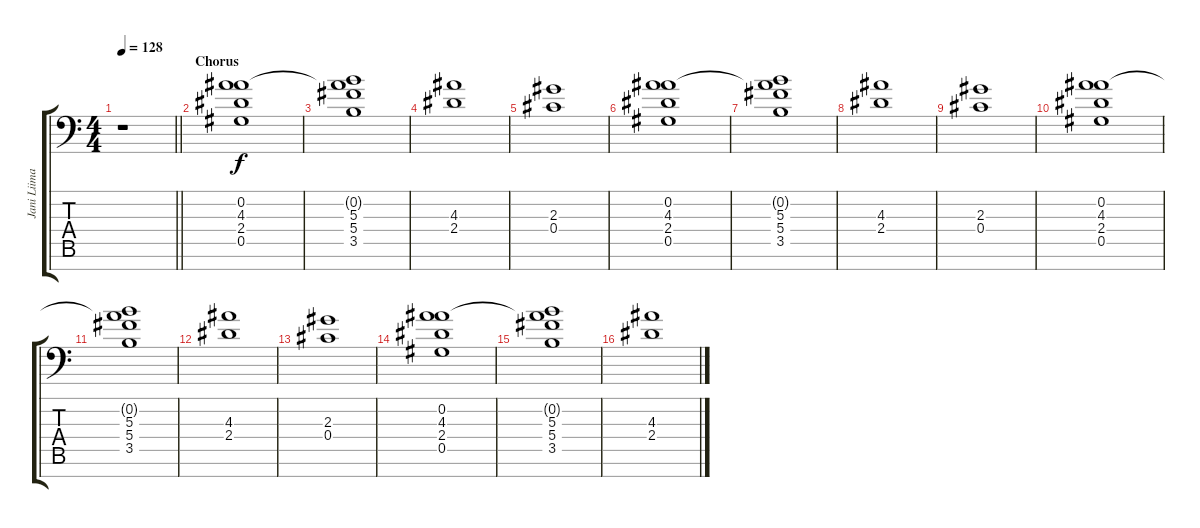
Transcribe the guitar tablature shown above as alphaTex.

\track ("Jani Liimatainen - Guitar" "Jani Liima") {instrument distortionguitar}
\staff {score tabs}
\tuning (Eb4 Bb3 Gb3 Db3 Ab2 Eb2 Bb1) {hide}
\ts (4 4)
\tempo 128
\clef f4
\barLineRight lightlight
\ks c
r.1{dy f} |
\section ("" "Chorus")
(0.2 4.3 2.4 0.5).1 |
(0.2{t} 5.3 5.4 3.5).1 |
(4.3 2.4).1 |
(2.3 0.4).1 |
(0.2 4.3 2.4 0.5).1 |
(0.2{t} 5.3 5.4 3.5).1 |
(4.3 2.4).1 |
(2.3 0.4).1 |
(0.2 4.3 2.4 0.5).1 |
(0.2{t} 5.3 5.4 3.5).1 |
(4.3 2.4).1 |
(2.3 0.4).1 |
(0.2 4.3 2.4 0.5).1 |
(0.2{t} 5.3 5.4 3.5).1 |
(4.3 2.4).1
